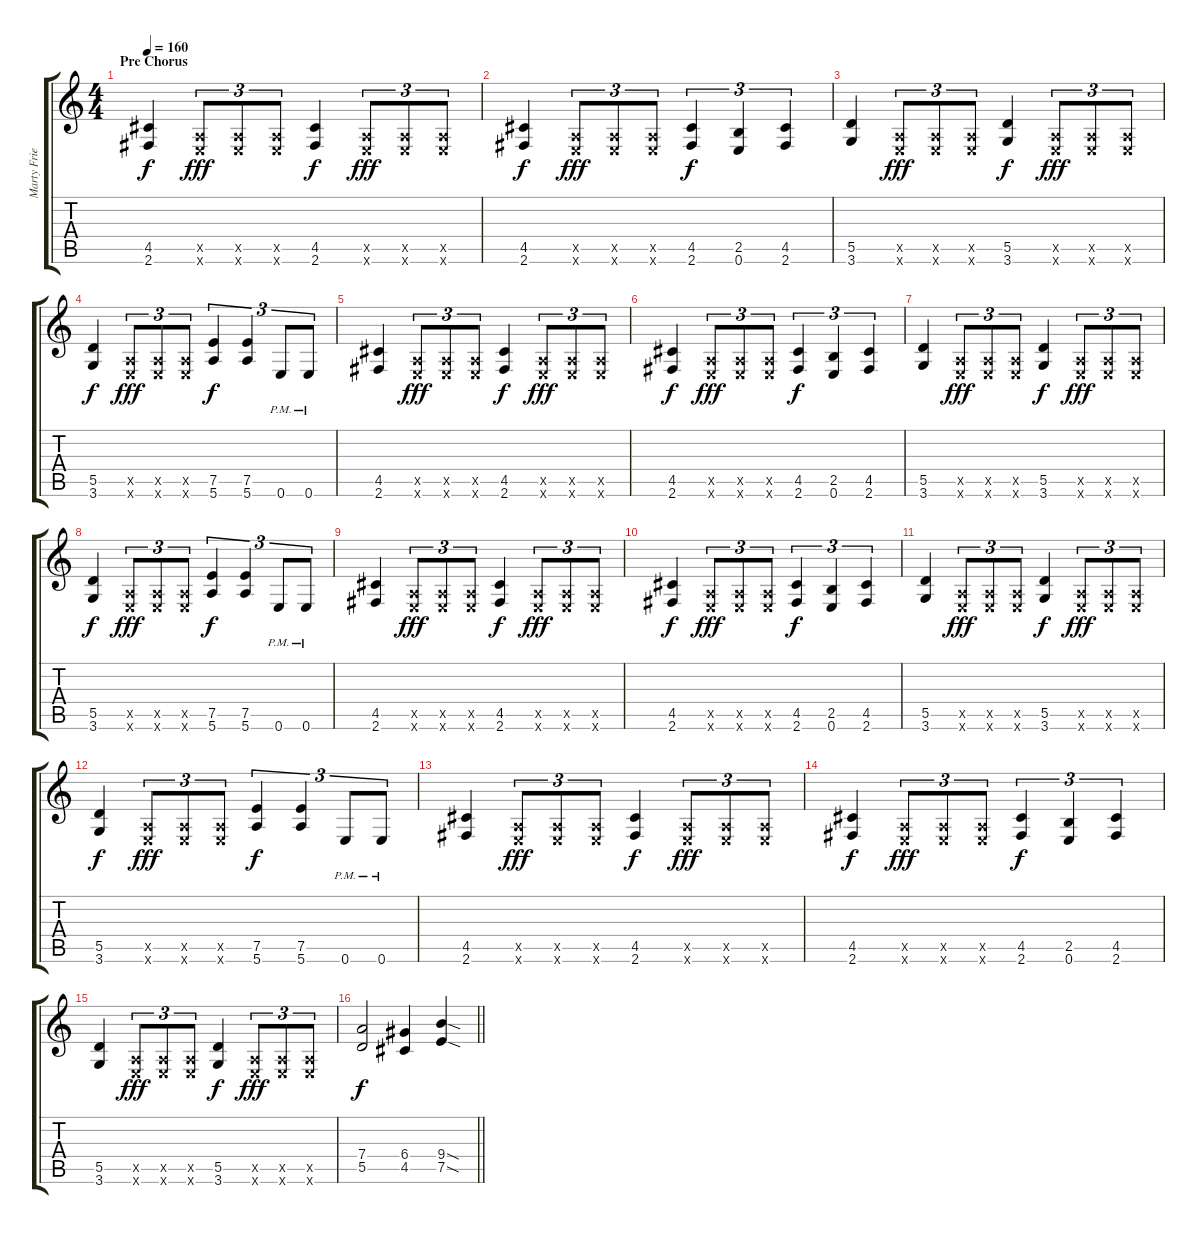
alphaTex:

\track ("Marty Friedman" "Marty Frie") {instrument distortionguitar}
\staff {score tabs}
\tuning (E4 B3 G3 D3 A2 E2) {hide}
\ts (4 4)
\section ("" "Pre Chorus")
\tempo 160
\clef g2
\ks c
(4.5 2.6).4{dy f} (0.5{x} 0.6{x}).8{tu (3 2) dy fff} (0.5{x} 0.6{x}).8{tu (3 2)} (0.5{x} 0.6{x}).8{tu (3 2)} (4.5 2.6).4{dy f} (0.5{x} 0.6{x}).8{tu (3 2) dy fff} (0.5{x} 0.6{x}).8{tu (3 2)} (0.5{x} 0.6{x}).8{tu (3 2)} |
(4.5 2.6).4{dy f} (0.5{x} 0.6{x}).8{tu (3 2) dy fff} (0.5{x} 0.6{x}).8{tu (3 2)} (0.5{x} 0.6{x}).8{tu (3 2)} (4.5 2.6).4{tu (3 2) dy f} (2.5 0.6).4{tu (3 2)} (4.5 2.6).4{tu (3 2)} |
(5.5 3.6).4 (0.5{x} 0.6{x}).8{tu (3 2) dy fff} (0.5{x} 0.6{x}).8{tu (3 2)} (0.5{x} 0.6{x}).8{tu (3 2)} (5.5 3.6).4{dy f} (0.5{x} 0.6{x}).8{tu (3 2) dy fff} (0.5{x} 0.6{x}).8{tu (3 2)} (0.5{x} 0.6{x}).8{tu (3 2)} |
(5.5 3.6).4{dy f} (0.5{x} 0.6{x}).8{tu (3 2) dy fff} (0.5{x} 0.6{x}).8{tu (3 2)} (0.5{x} 0.6{x}).8{tu (3 2)} (7.5 5.6).4{tu (3 2) dy f} (7.5 5.6).4{tu (3 2)} 0.6{pm}.8{tu (3 2)} 0.6{pm}.8{tu (3 2)} |
(4.5 2.6).4 (0.5{x} 0.6{x}).8{tu (3 2) dy fff} (0.5{x} 0.6{x}).8{tu (3 2)} (0.5{x} 0.6{x}).8{tu (3 2)} (4.5 2.6).4{dy f} (0.5{x} 0.6{x}).8{tu (3 2) dy fff} (0.5{x} 0.6{x}).8{tu (3 2)} (0.5{x} 0.6{x}).8{tu (3 2)} |
(4.5 2.6).4{dy f} (0.5{x} 0.6{x}).8{tu (3 2) dy fff} (0.5{x} 0.6{x}).8{tu (3 2)} (0.5{x} 0.6{x}).8{tu (3 2)} (4.5 2.6).4{tu (3 2) dy f} (2.5 0.6).4{tu (3 2)} (4.5 2.6).4{tu (3 2)} |
(5.5 3.6).4 (0.5{x} 0.6{x}).8{tu (3 2) dy fff} (0.5{x} 0.6{x}).8{tu (3 2)} (0.5{x} 0.6{x}).8{tu (3 2)} (5.5 3.6).4{dy f} (0.5{x} 0.6{x}).8{tu (3 2) dy fff} (0.5{x} 0.6{x}).8{tu (3 2)} (0.5{x} 0.6{x}).8{tu (3 2)} |
(5.5 3.6).4{dy f} (0.5{x} 0.6{x}).8{tu (3 2) dy fff} (0.5{x} 0.6{x}).8{tu (3 2)} (0.5{x} 0.6{x}).8{tu (3 2)} (7.5 5.6).4{tu (3 2) dy f} (7.5 5.6).4{tu (3 2)} 0.6{pm}.8{tu (3 2)} 0.6{pm}.8{tu (3 2)} |
(4.5 2.6).4 (0.5{x} 0.6{x}).8{tu (3 2) dy fff} (0.5{x} 0.6{x}).8{tu (3 2)} (0.5{x} 0.6{x}).8{tu (3 2)} (4.5 2.6).4{dy f} (0.5{x} 0.6{x}).8{tu (3 2) dy fff} (0.5{x} 0.6{x}).8{tu (3 2)} (0.5{x} 0.6{x}).8{tu (3 2)} |
(4.5 2.6).4{dy f} (0.5{x} 0.6{x}).8{tu (3 2) dy fff} (0.5{x} 0.6{x}).8{tu (3 2)} (0.5{x} 0.6{x}).8{tu (3 2)} (4.5 2.6).4{tu (3 2) dy f} (2.5 0.6).4{tu (3 2)} (4.5 2.6).4{tu (3 2)} |
(5.5 3.6).4 (0.5{x} 0.6{x}).8{tu (3 2) dy fff} (0.5{x} 0.6{x}).8{tu (3 2)} (0.5{x} 0.6{x}).8{tu (3 2)} (5.5 3.6).4{dy f} (0.5{x} 0.6{x}).8{tu (3 2) dy fff} (0.5{x} 0.6{x}).8{tu (3 2)} (0.5{x} 0.6{x}).8{tu (3 2)} |
(5.5 3.6).4{dy f} (0.5{x} 0.6{x}).8{tu (3 2) dy fff} (0.5{x} 0.6{x}).8{tu (3 2)} (0.5{x} 0.6{x}).8{tu (3 2)} (7.5 5.6).4{tu (3 2) dy f} (7.5 5.6).4{tu (3 2)} 0.6{pm}.8{tu (3 2)} 0.6{pm}.8{tu (3 2)} |
(4.5 2.6).4 (0.5{x} 0.6{x}).8{tu (3 2) dy fff} (0.5{x} 0.6{x}).8{tu (3 2)} (0.5{x} 0.6{x}).8{tu (3 2)} (4.5 2.6).4{dy f} (0.5{x} 0.6{x}).8{tu (3 2) dy fff} (0.5{x} 0.6{x}).8{tu (3 2)} (0.5{x} 0.6{x}).8{tu (3 2)} |
(4.5 2.6).4{dy f} (0.5{x} 0.6{x}).8{tu (3 2) dy fff} (0.5{x} 0.6{x}).8{tu (3 2)} (0.5{x} 0.6{x}).8{tu (3 2)} (4.5 2.6).4{tu (3 2) dy f} (2.5 0.6).4{tu (3 2)} (4.5 2.6).4{tu (3 2)} |
(5.5 3.6).4 (0.5{x} 0.6{x}).8{tu (3 2) dy fff} (0.5{x} 0.6{x}).8{tu (3 2)} (0.5{x} 0.6{x}).8{tu (3 2)} (5.5 3.6).4{dy f} (0.5{x} 0.6{x}).8{tu (3 2) dy fff} (0.5{x} 0.6{x}).8{tu (3 2)} (0.5{x} 0.6{x}).8{tu (3 2)} |
\barLineRight lightlight
(7.4 5.5).2{dy f} (6.4 4.5).4 (9.4{sod} 7.5{sod}).4
